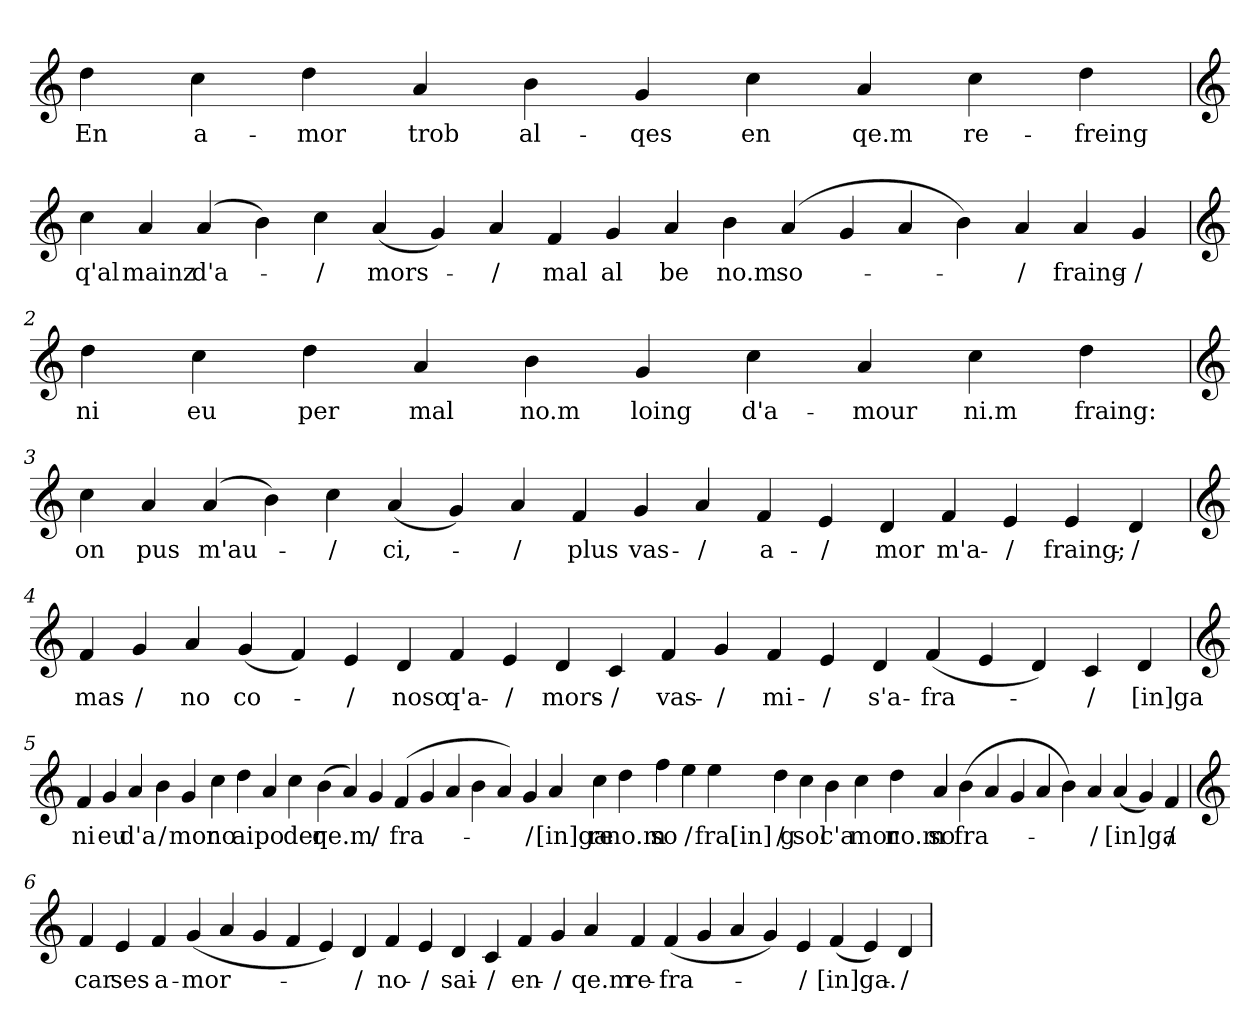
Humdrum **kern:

**kern	**text
*part1	*part1
*staff1	*staff1
*clefG2	*
=	=
4dd	En
4cc	a-
4dd	-mor
4a	trob
4b	al-
4g	-qes
4cc	en
4a	qe.m
4cc	re-
4dd	-freing
=1	=1
*clefG2	*
4cc	q'al
4a	mainz
(4a	d'a-
4b)	.
4cc	-/
(4a	mors-
4g)	.
4a	-/
4f	mal
4g	al
4a	be
4b	no.m
(4a	so-
4g	.
4a	.
4b)	.
4a	-/
4a	fraing-
4g	-/
=2	=2
*clefG2	*
4dd	ni
4cc	eu
4dd	per
4a	mal
4b	no.m
4g	loing
4cc	d'a-
4a	-mour
4cc	ni.m
4dd	fraing:
=3	=3
*clefG2	*
4cc	on
4a	pus
(4a	m'au-
4b)	.
4cc	-/
(4a	ci,-
4g)	.
4a	-/
4f	plus
4g	vas-
4a	-/
4f	a-
4e	-/
4d	mor
4f	m'a-
4e	-/
4e	fraing;-
4d	-/
=4	=4
*clefG2	*
4f	mas-
4g	-/
4a	no
(4g	co-
4f)	.
4e	-/
4d	nosc
4f	q'a-
4e	-/
4d	mors-
4c	-/
4f	vas-
4g	-/
4f	mi-
4e	-/
4d	s'a-
(4f	-fra-
4e	.
4d)	.
4c	-/
4d	[in]ga
=5	=5
*clefG2	*
4f	ni
4g	eu
4a	d'a-
4b	-/
4g	mor
4cc	no
4dd	ai
4a	po-
4cc	-der
(4b	qe.m-
4a)	.
4g	-/
(4f	fra-
4g	.
4a	.
4b	.
4a)	.
4g	-/
4a	[in]ga
4cc	re
4dd	no.m
4ff	so-
4ee	-/
4ee	fra[in]g
4dd	/
4cc	sol
4b	c'a-
4cc	-mor
4dd	no.m
4a	so
(4b	fra-
4a	.
4g	.
4a	.
4b)	.
4a	-/
(4a	[in]ga-
4g)	.
4f	-/
=6	=6
*clefG2	*
4f	car
4e	ses
4f	a-
(4g	-mor-
4a	.
4g	.
4f	.
4e)	.
4d	-/
4f	no-
4e	-/
4d	sai-
4c	-/
4f	en-
4g	-/
4a	qe.m
4f	re-
(4f	-fra-
4g	.
4a	.
4g)	.
4e	-/
(4f	[in]ga.-
4e)	.
4d	-/
=	=
*-	*-
